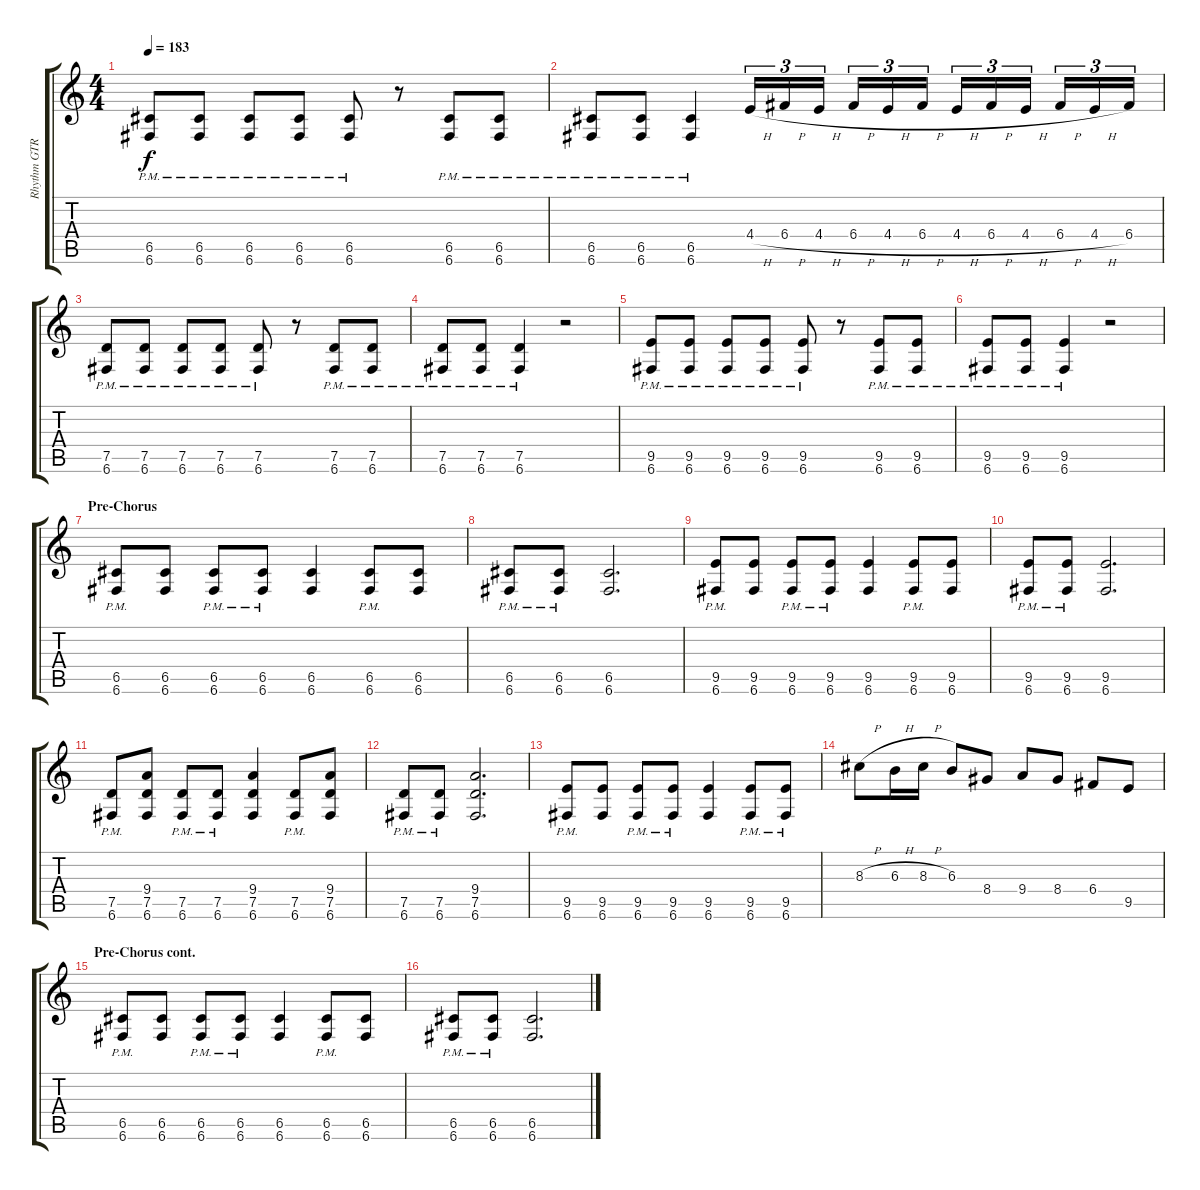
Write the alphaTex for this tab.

\track ("Rhythm GTR 1" "Rhythm GTR") {instrument overdrivenguitar}
\staff {score tabs}
\tuning (D4 A3 F3 C3 G2 C2) {hide}
\ts (4 4)
\tempo 183
\clef g2
\ks aminor
(6.5{pm} 6.6{pm}).8{dy f} (6.5{pm} 6.6{pm}).8 (6.5{pm} 6.6{pm}).8 (6.5{pm} 6.6{pm}).8 (6.5{pm} 6.6{pm}).8 r.8 (6.5{pm} 6.6{pm}).8 (6.5{pm} 6.6{pm}).8 |
(6.5{pm} 6.6{pm}).8 (6.5{pm} 6.6{pm}).8 (6.5{pm} 6.6{pm}).4 4.4{h}.16{tu (3 2)} 6.4{h}.16{tu (3 2)} 4.4{h}.16{tu (3 2)} 6.4{h}.16{tu (3 2)} 4.4{h}.16{tu (3 2)} 6.4{h}.16{tu (3 2)} 4.4{h}.16{tu (3 2)} 6.4{h}.16{tu (3 2)} 4.4{h}.16{tu (3 2)} 6.4{h}.16{tu (3 2)} 4.4{h}.16{tu (3 2)} 6.4.16{tu (3 2)} |
(7.5{pm} 6.6{pm}).8 (7.5{pm} 6.6{pm}).8 (7.5{pm} 6.6{pm}).8 (7.5{pm} 6.6{pm}).8 (7.5{pm} 6.6{pm}).8 r.8 (7.5{pm} 6.6{pm}).8 (7.5{pm} 6.6{pm}).8 |
(7.5{pm} 6.6{pm}).8 (7.5{pm} 6.6{pm}).8 (7.5{pm} 6.6{pm}).4 r.2 |
(9.5{pm} 6.6{pm}).8 (9.5{pm} 6.6{pm}).8 (9.5{pm} 6.6{pm}).8 (9.5{pm} 6.6{pm}).8 (9.5{pm} 6.6{pm}).8 r.8 (9.5{pm} 6.6{pm}).8 (9.5{pm} 6.6{pm}).8 |
(9.5{pm} 6.6{pm}).8 (9.5{pm} 6.6{pm}).8 (9.5{pm} 6.6{pm}).4 r.2 |
\section ("" "Pre-Chorus")
(6.5{pm} 6.6{pm}).8 (6.5 6.6).8 (6.5{pm} 6.6{pm}).8 (6.5{pm} 6.6{pm}).8 (6.5 6.6).4 (6.5{pm} 6.6{pm}).8 (6.5 6.6).8 |
(6.5{pm} 6.6{pm}).8 (6.5{pm} 6.6{pm}).8 (6.5 6.6).2{d} |
(9.5{pm} 6.6{pm}).8 (9.5 6.6).8 (9.5{pm} 6.6{pm}).8 (9.5{pm} 6.6{pm}).8 (9.5 6.6).4 (9.5{pm} 6.6{pm}).8 (9.5 6.6).8 |
(9.5{pm} 6.6{pm}).8 (9.5{pm} 6.6{pm}).8 (9.5 6.6).2{d} |
(7.5{pm} 6.6{pm}).8 (9.4 7.5 6.6).8 (7.5{pm} 6.6{pm}).8 (7.5{pm} 6.6{pm}).8 (9.4 7.5 6.6).4 (7.5{pm} 6.6{pm}).8 (9.4 7.5 6.6).8 |
(7.5{pm} 6.6{pm}).8 (7.5{pm} 6.6{pm}).8 (9.4 7.5 6.6).2{d} |
(9.5{pm} 6.6{pm}).8 (9.5 6.6).8 (9.5{pm} 6.6{pm}).8 (9.5{pm} 6.6{pm}).8 (9.5 6.6).4 (9.5{pm} 6.6{pm}).8 (9.5{pm} 6.6{pm}).8 |
8.3{h}.8 6.3{h}.16 8.3{h}.16 6.3.8 8.4.8 9.4.8 8.4.8 6.4.8 9.5.8 |
\section ("" "Pre-Chorus cont.")
(6.5{pm} 6.6{pm}).8 (6.5 6.6).8 (6.5{pm} 6.6{pm}).8 (6.5{pm} 6.6{pm}).8 (6.5 6.6).4 (6.5{pm} 6.6{pm}).8 (6.5 6.6).8 |
(6.5{pm} 6.6{pm}).8 (6.5{pm} 6.6{pm}).8 (6.5 6.6).2{d}
